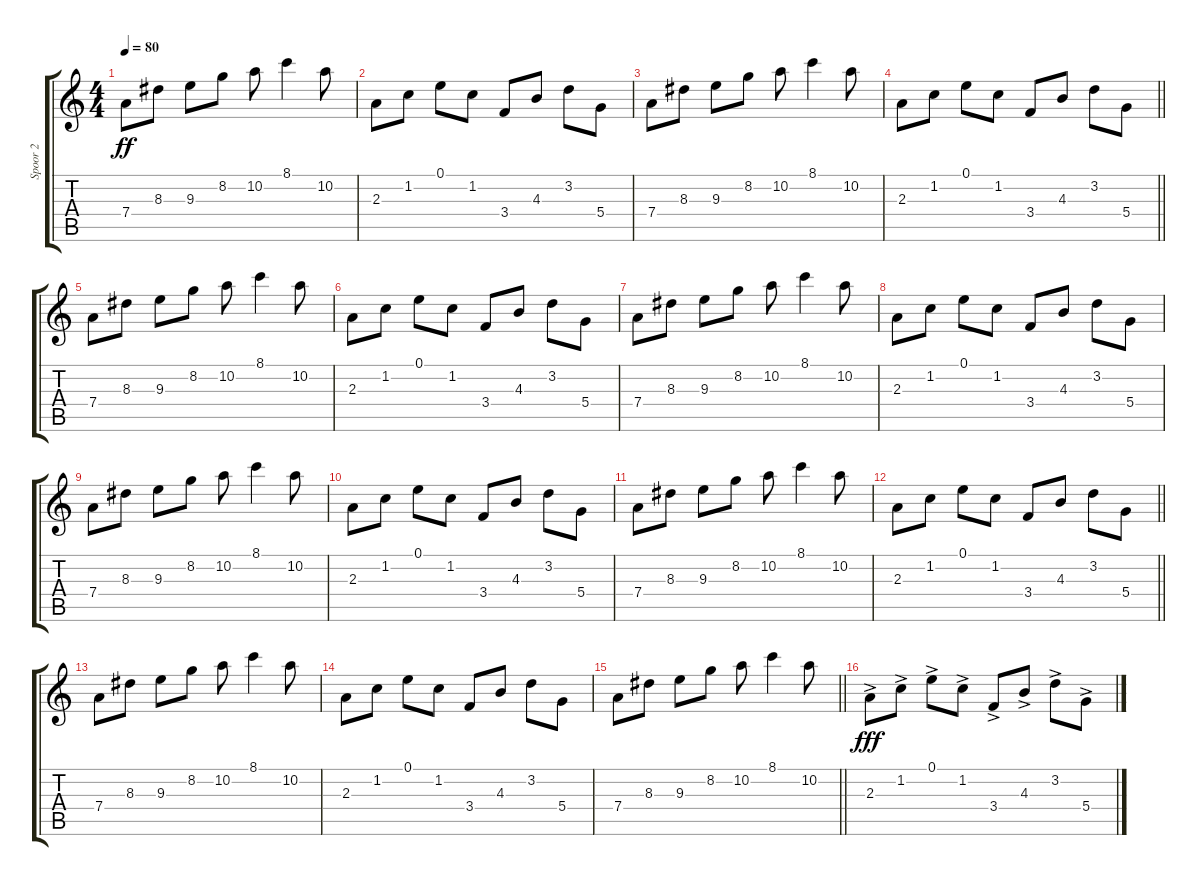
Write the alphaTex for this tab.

\track ("Spoor 2" "Spoor 2") {instrument electricguitarjazz}
\staff {score tabs}
\tuning (E4 B3 G3 D3 A2 E2) {hide}
\ts (4 4)
\tempo 80
\clef g2
\ks c
7.4.8{dy ff} 8.3.8 9.3.8 8.2.8 10.2.8 8.1.4 10.2.8 |
2.3.8 1.2.8 0.1.8 1.2.8 3.4.8 4.3.8 3.2.8 5.4.8 |
7.4.8 8.3.8 9.3.8 8.2.8 10.2.8 8.1.4 10.2.8 |
\barLineRight lightlight
2.3.8 1.2.8 0.1.8 1.2.8 3.4.8 4.3.8 3.2.8 5.4.8 |
7.4.8 8.3.8 9.3.8 8.2.8 10.2.8 8.1.4 10.2.8 |
2.3.8 1.2.8 0.1.8 1.2.8 3.4.8 4.3.8 3.2.8 5.4.8 |
7.4.8 8.3.8 9.3.8 8.2.8 10.2.8 8.1.4 10.2.8 |
2.3.8 1.2.8 0.1.8 1.2.8 3.4.8 4.3.8 3.2.8 5.4.8 |
7.4.8 8.3.8 9.3.8 8.2.8 10.2.8 8.1.4 10.2.8 |
2.3.8 1.2.8 0.1.8 1.2.8 3.4.8 4.3.8 3.2.8 5.4.8 |
7.4.8 8.3.8 9.3.8 8.2.8 10.2.8 8.1.4 10.2.8 |
\barLineRight lightlight
2.3.8 1.2.8 0.1.8 1.2.8 3.4.8 4.3.8 3.2.8 5.4.8 |
7.4.8 8.3.8 9.3.8 8.2.8 10.2.8 8.1.4 10.2.8 |
2.3.8 1.2.8 0.1.8 1.2.8 3.4.8 4.3.8 3.2.8 5.4.8 |
\barLineRight lightlight
7.4.8 8.3.8 9.3.8 8.2.8 10.2.8 8.1.4 10.2.8 |
2.3{ac}.8{dy fff} 1.2{ac}.8 0.1{ac}.8 1.2{ac}.8 3.4{ac}.8 4.3{ac}.8 3.2{ac}.8 5.4{ac}.8
